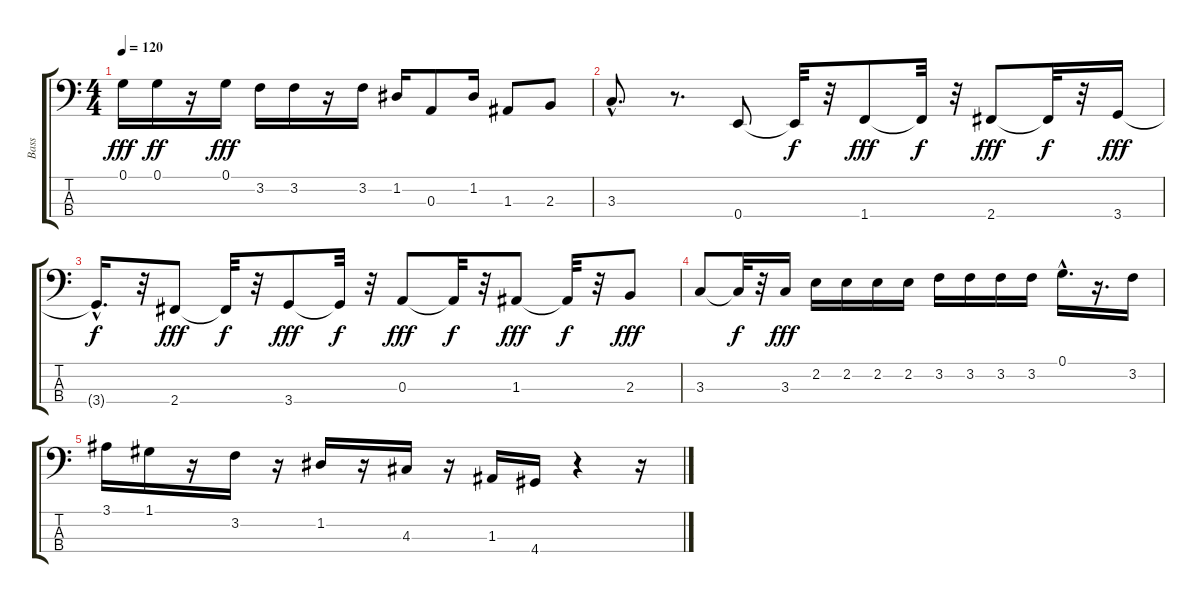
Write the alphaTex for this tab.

\track ("Bass" "Bass") {instrument electricbassfinger}
\staff {score tabs}
\tuning (G2 D2 A1 E1) {hide}
\ts (4 4)
\tempo 120
\clef f4
\ks c
0.1.16{dy fff} 0.1.16{dy ff} r.16 0.1.16{dy fff} 3.2.16 3.2.16 r.16 3.2.16 1.2.16 0.3.8 1.2.16 1.3.8 2.3.8 |
3.3{hac}.8{d} r.8{d} 0.4.8 0.4{t}.32{dy f} r.32 1.4.8{dy fff} 1.4{t}.32{dy f} r.32 2.4.8{dy fff} 2.4{t}.32{dy f} r.32 3.4.16{dy fff} |
3.4{hac t}.16{d dy f} r.32 2.4.8{dy fff} 2.4{t}.32{dy f} r.32 3.4.8{dy fff} 3.4{t}.32{dy f} r.32 0.3.8{dy fff} 0.3{t}.32{dy f} r.32 1.3.8{dy fff} 1.3{t}.32{dy f} r.32 2.3.8{dy fff} |
3.3.8 3.3{t}.32{dy f} r.32 3.3.16{dy fff} 2.2.16 2.2.16 2.2.16 2.2.16 3.2.16 3.2.16 3.2.16 3.2.16 0.1{hac}.16{d} r.16{d} 3.2.16 |
3.1.16 1.1.16 r.16 3.2.16 r.16 1.2.16 r.16 4.3.16 r.16 1.3.16 4.4.16 r.4 r.16
